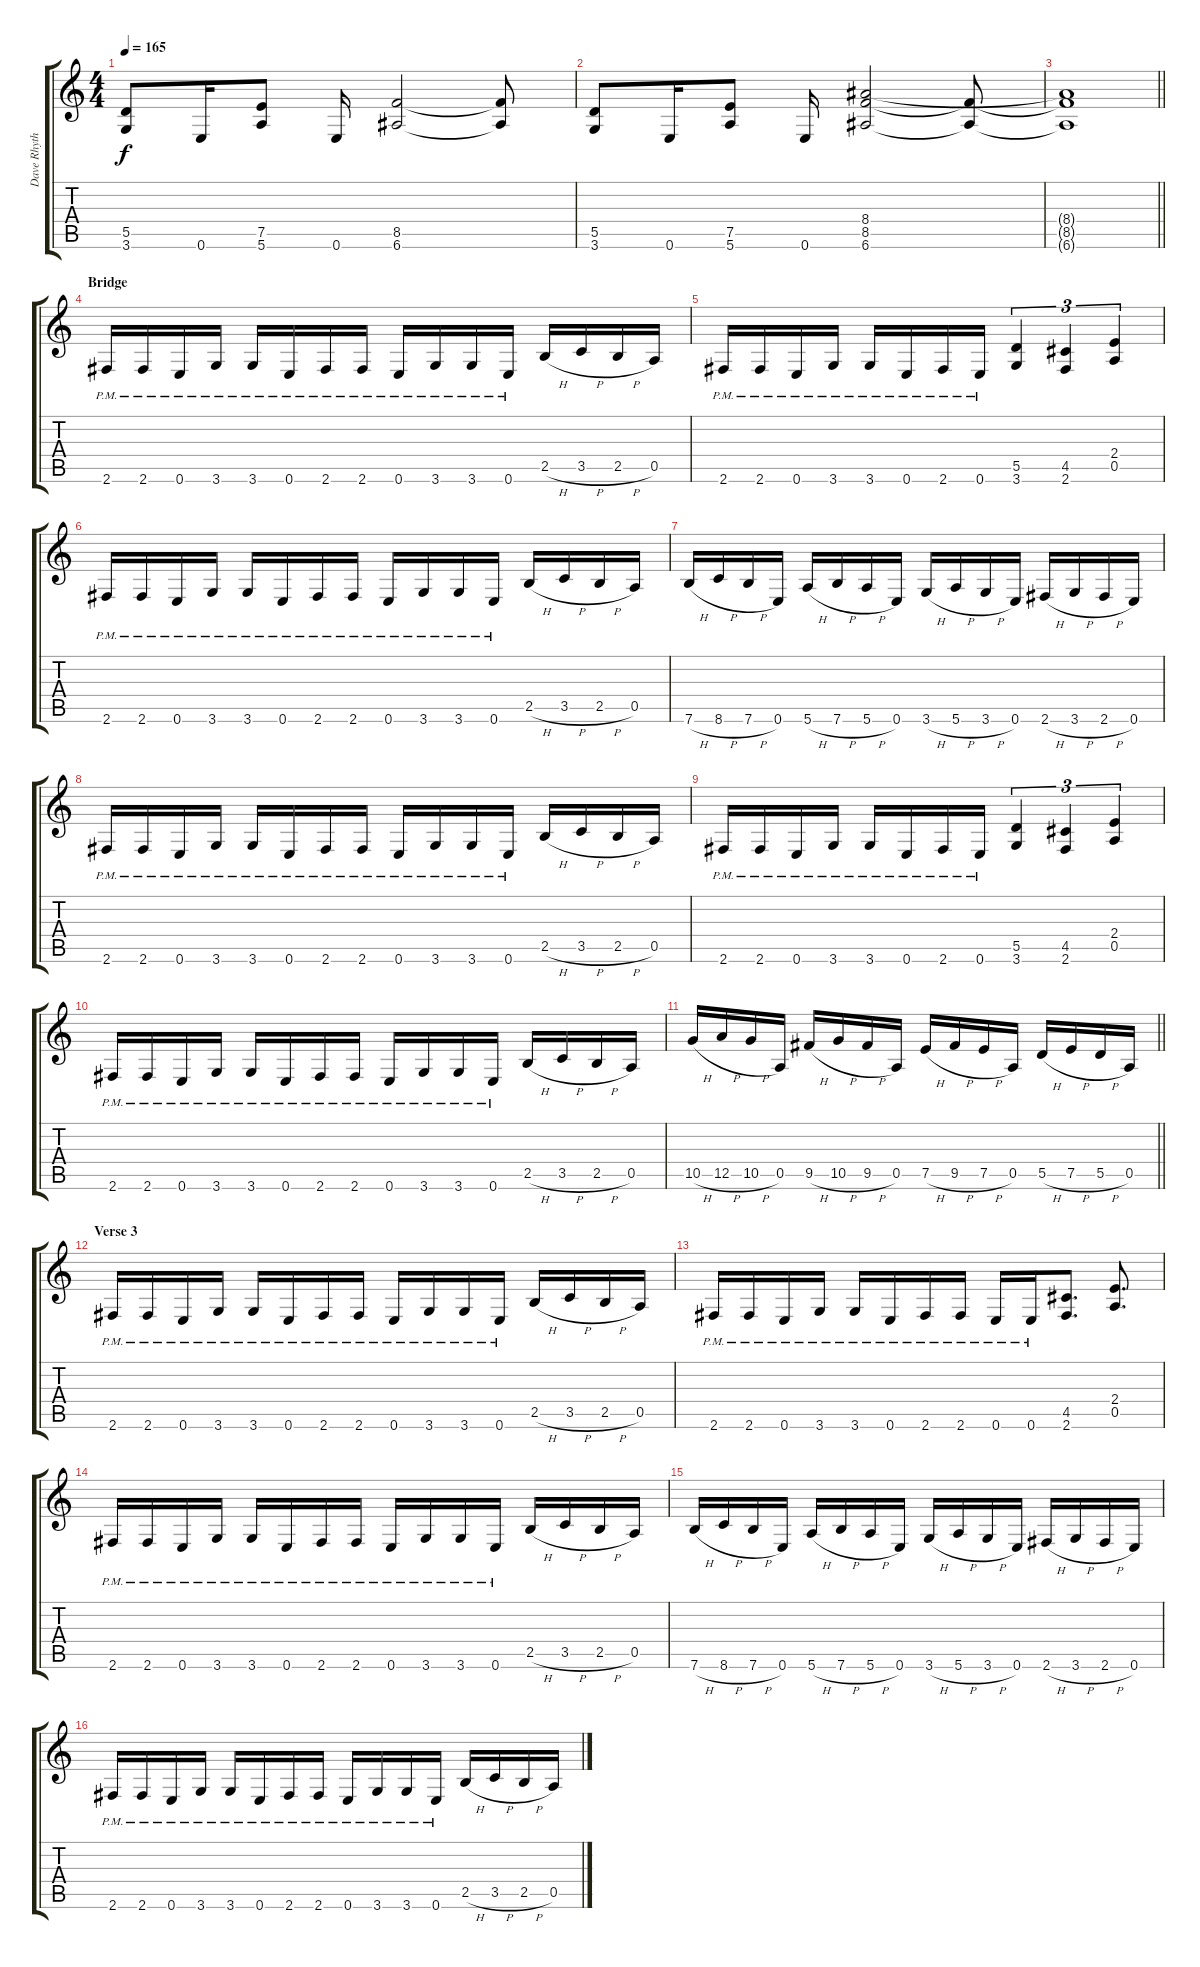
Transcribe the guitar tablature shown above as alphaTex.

\track ("Dave Rhythm" "Dave Rhyth") {instrument distortionguitar}
\staff {score tabs}
\tuning (E4 B3 G3 D3 A2 E2) {hide}
\ts (4 4)
\tempo 165
\clef g2
\ks c
(5.5 3.6).8{dy f} 0.6.16 (7.5 5.6).8 0.6.16 (8.5 6.6).2 (8.5{t} 6.6{t}).8 |
(5.5 3.6).8 0.6.16 (7.5 5.6).8 0.6.16 (8.4 8.5 6.6).2 (8.5{t} 6.6{t}).8 |
\barLineRight lightlight
(8.4{t} 8.5{t} 6.6{t}).1 |
\section ("" "Bridge")
2.6{pm}.16{volume 11} 2.6{pm}.16 0.6{pm}.16 3.6{pm}.16 3.6{pm}.16 0.6{pm}.16 2.6{pm}.16 2.6{pm}.16 0.6{pm}.16 3.6{pm}.16 3.6{pm}.16 0.6{pm}.16 2.5{h}.16 3.5{h}.16 2.5{h}.16 0.5.16 |
2.6{pm}.16 2.6{pm}.16 0.6{pm}.16 3.6{pm}.16 3.6{pm}.16 0.6{pm}.16 2.6{pm}.16 0.6{pm}.16 (5.5 3.6).4{tu (3 2)} (4.5 2.6).4{tu (3 2)} (2.4 0.5).4{tu (3 2)} |
2.6{pm}.16 2.6{pm}.16 0.6{pm}.16 3.6{pm}.16 3.6{pm}.16 0.6{pm}.16 2.6{pm}.16 2.6{pm}.16 0.6{pm}.16 3.6{pm}.16 3.6{pm}.16 0.6{pm}.16 2.5{h}.16 3.5{h}.16 2.5{h}.16 0.5.16 |
7.6{h}.16 8.6{h}.16 7.6{h}.16 0.6.16 5.6{h}.16 7.6{h}.16 5.6{h}.16 0.6.16 3.6{h}.16 5.6{h}.16 3.6{h}.16 0.6.16 2.6{h}.16 3.6{h}.16 2.6{h}.16 0.6.16 |
2.6{pm}.16 2.6{pm}.16 0.6{pm}.16 3.6{pm}.16 3.6{pm}.16 0.6{pm}.16 2.6{pm}.16 2.6{pm}.16 0.6{pm}.16 3.6{pm}.16 3.6{pm}.16 0.6{pm}.16 2.5{h}.16 3.5{h}.16 2.5{h}.16 0.5.16 |
2.6{pm}.16 2.6{pm}.16 0.6{pm}.16 3.6{pm}.16 3.6{pm}.16 0.6{pm}.16 2.6{pm}.16 0.6{pm}.16 (5.5 3.6).4{tu (3 2)} (4.5 2.6).4{tu (3 2)} (2.4 0.5).4{tu (3 2)} |
2.6{pm}.16 2.6{pm}.16 0.6{pm}.16 3.6{pm}.16 3.6{pm}.16 0.6{pm}.16 2.6{pm}.16 2.6{pm}.16 0.6{pm}.16 3.6{pm}.16 3.6{pm}.16 0.6{pm}.16 2.5{h}.16 3.5{h}.16 2.5{h}.16 0.5.16 |
\barLineRight lightlight
10.5{h}.16 12.5{h}.16 10.5{h}.16 0.5.16 9.5{h}.16 10.5{h}.16 9.5{h}.16 0.5.16 7.5{h}.16 9.5{h}.16 7.5{h}.16 0.5.16 5.5{h}.16 7.5{h}.16 5.5{h}.16 0.5.16 |
\section ("" "Verse 3")
2.6{pm}.16{volume 13} 2.6{pm}.16 0.6{pm}.16 3.6{pm}.16 3.6{pm}.16 0.6{pm}.16 2.6{pm}.16 2.6{pm}.16 0.6{pm}.16 3.6{pm}.16 3.6{pm}.16 0.6{pm}.16 2.5{h}.16 3.5{h}.16 2.5{h}.16 0.5.16 |
2.6{pm}.16 2.6{pm}.16 0.6{pm}.16 3.6{pm}.16 3.6{pm}.16 0.6{pm}.16 2.6{pm}.16 2.6{pm}.16 0.6{pm}.16 0.6{pm}.16 (4.5 2.6).8{d} (2.4 0.5).8{d} |
2.6{pm}.16 2.6{pm}.16 0.6{pm}.16 3.6{pm}.16 3.6{pm}.16 0.6{pm}.16 2.6{pm}.16 2.6{pm}.16 0.6{pm}.16 3.6{pm}.16 3.6{pm}.16 0.6{pm}.16 2.5{h}.16 3.5{h}.16 2.5{h}.16 0.5.16 |
7.6{h}.16 8.6{h}.16 7.6{h}.16 0.6.16 5.6{h}.16 7.6{h}.16 5.6{h}.16 0.6.16 3.6{h}.16 5.6{h}.16 3.6{h}.16 0.6.16 2.6{h}.16 3.6{h}.16 2.6{h}.16 0.6.16 |
2.6{pm}.16 2.6{pm}.16 0.6{pm}.16 3.6{pm}.16 3.6{pm}.16 0.6{pm}.16 2.6{pm}.16 2.6{pm}.16 0.6{pm}.16 3.6{pm}.16 3.6{pm}.16 0.6{pm}.16 2.5{h}.16 3.5{h}.16 2.5{h}.16 0.5.16
